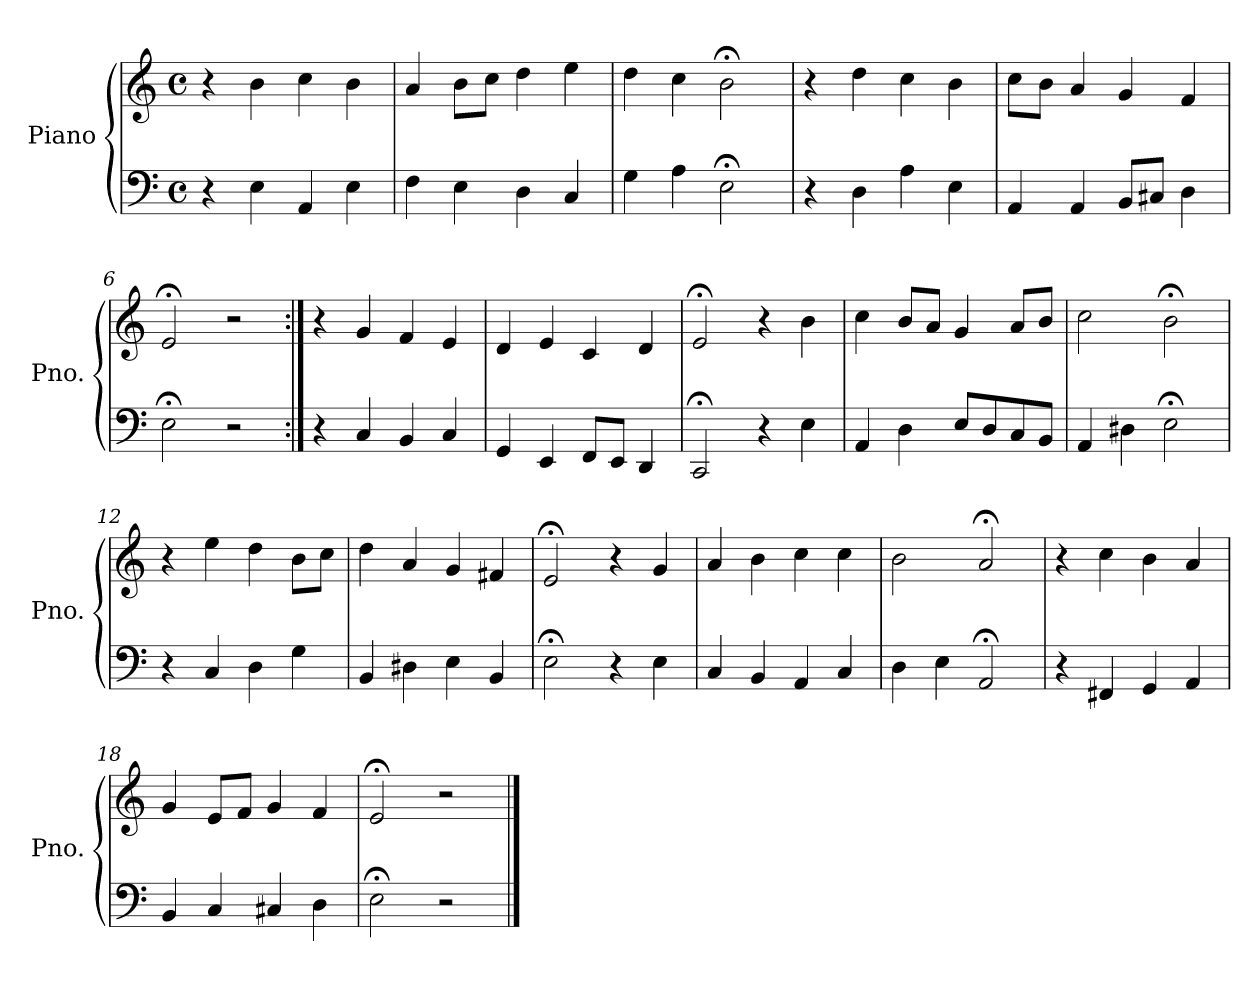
**kern	**kern
*part1	*part1
*staff2	*staff1
*I"Piano	*
*I'Pno.	*
*clefF4	*clefG2
*k[]	*k[]
*M4/4	*M4/4
*met(c)	*met(c)
=1	=1
4r	4r
4E\	4b\
4AA/	4cc\
4E\	4b\
=2	=2
4F\	4a/
4E\	8b\L
.	8cc\J
4D\	4dd\
4C/	4ee\
=3	=3
4G\	4dd\
4A\	4cc\
2E;<\	2b;<\
=4	=4
4r	4r
4D\	4dd\
4A\	4cc\
4E\	4b\
=5	=5
4AA/	8cc\L
.	8b\J
4AA/	4a/
8BB/L	4g/
8C#X/J	.
4D\	4f/
=6	=6
2E;<\	2e;</
2r	2r
=7:|!	=7:|!
4r	4r
4C/	4g/
4BB/	4f/
4C/	4e/
!!LO:LB:g=z
=8	=8
4GG/	4d/
4EE/	4e/
8FF/L	4c/
8EE/J	.
4DD/	4d/
=9	=9
2CC;</	2e;</
4r	4r
4E\	4b\
=10	=10
4AA/	4cc\
4D\	8b/L
.	8a/J
8E/L	4g/
8D/	.
8C/	8a/L
8BB/J	8b/J
=11	=11
4AA/	2cc\
4D#X\	.
2E;<\	2b;<\
=12	=12
4r	4r
4C/	4ee\
4D\	4dd\
4G\	8b\L
.	8cc\J
=13	=13
4BB/	4dd\
4D#X\	4a/
4E\	4g/
4BB/	4f#X/
=14	=14
2E;<\	2e;</
4r	4r
4E\	4g/
!!LO:LB:g=z
=15	=15
4C/	4a/
4BB/	4b\
4AA/	4cc\
4C/	4cc\
=16	=16
4D\	2b\
4E\	.
2AA;</	2a;</
=17	=17
4r	4r
4FF#X/	4cc\
4GG/	4b\
4AA/	4a/
=18	=18
4BB/	4g/
4C/	8e/L
.	8f/J
4C#X/	4g/
4D\	4f/
=19	=19
2E;<\	2e;</
2r	2r
==	==
*-	*-
